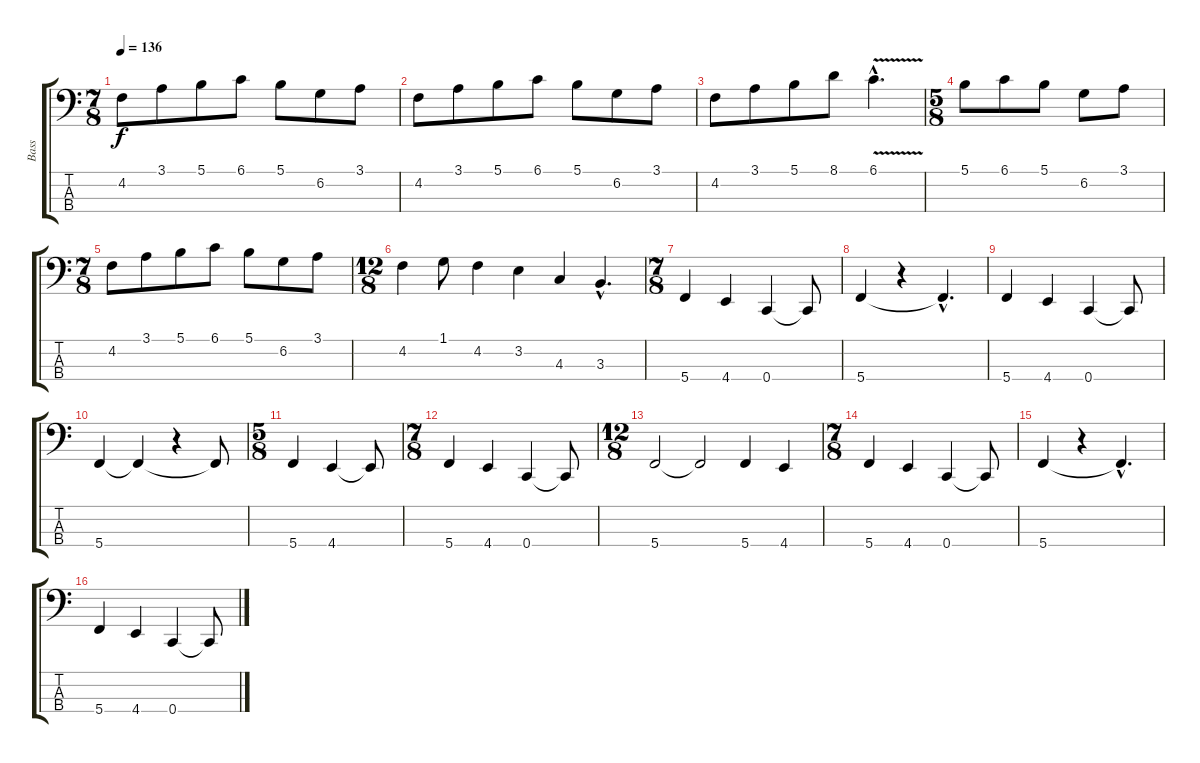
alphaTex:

\track ("Bass" "Bass") {instrument fretlessbass}
\staff {score tabs}
\tuning (Gb2 Db2 Ab1 C1) {hide}
\ts (7 8)
\tempo 136
\clef f4
\ks c
4.2.8{dy f} 3.1.8 5.1.8 6.1.8 5.1.8 6.2.8 3.1.8 |
4.2.8 3.1.8 5.1.8 6.1.8 5.1.8 6.2.8 3.1.8 |
4.2.8 3.1.8 5.1.8 8.1.8 6.1{v hac}.4{d} |
\ts (5 8)
5.1.8 6.1.8 5.1.8 6.2.8 3.1.8 |
\ts (7 8)
4.2.8 3.1.8 5.1.8 6.1.8 5.1.8 6.2.8 3.1.8 |
\ts (12 8)
4.2.4 1.1.8 4.2.4 3.2.4 4.3.4 3.3{hac}.4{d} |
\ts (7 8)
5.4.4 4.4.4 0.4.4 0.4{t}.8 |
5.4.4 r.4 5.4{hac t}.4{d} |
5.4.4 4.4.4 0.4.4 0.4{t}.8 |
5.4.4 5.4{t}.4 r.4 5.4{t}.8 |
\ts (5 8)
5.4.4 4.4.4 4.4{t}.8 |
\ts (7 8)
5.4.4 4.4.4 0.4.4 0.4{t}.8 |
\ts (12 8)
5.4.2 5.4{t}.2 5.4.4 4.4.4 |
\ts (7 8)
5.4.4 4.4.4 0.4.4 0.4{t}.8 |
5.4.4 r.4 5.4{hac t}.4{d} |
5.4.4 4.4.4 0.4.4 0.4{t}.8
